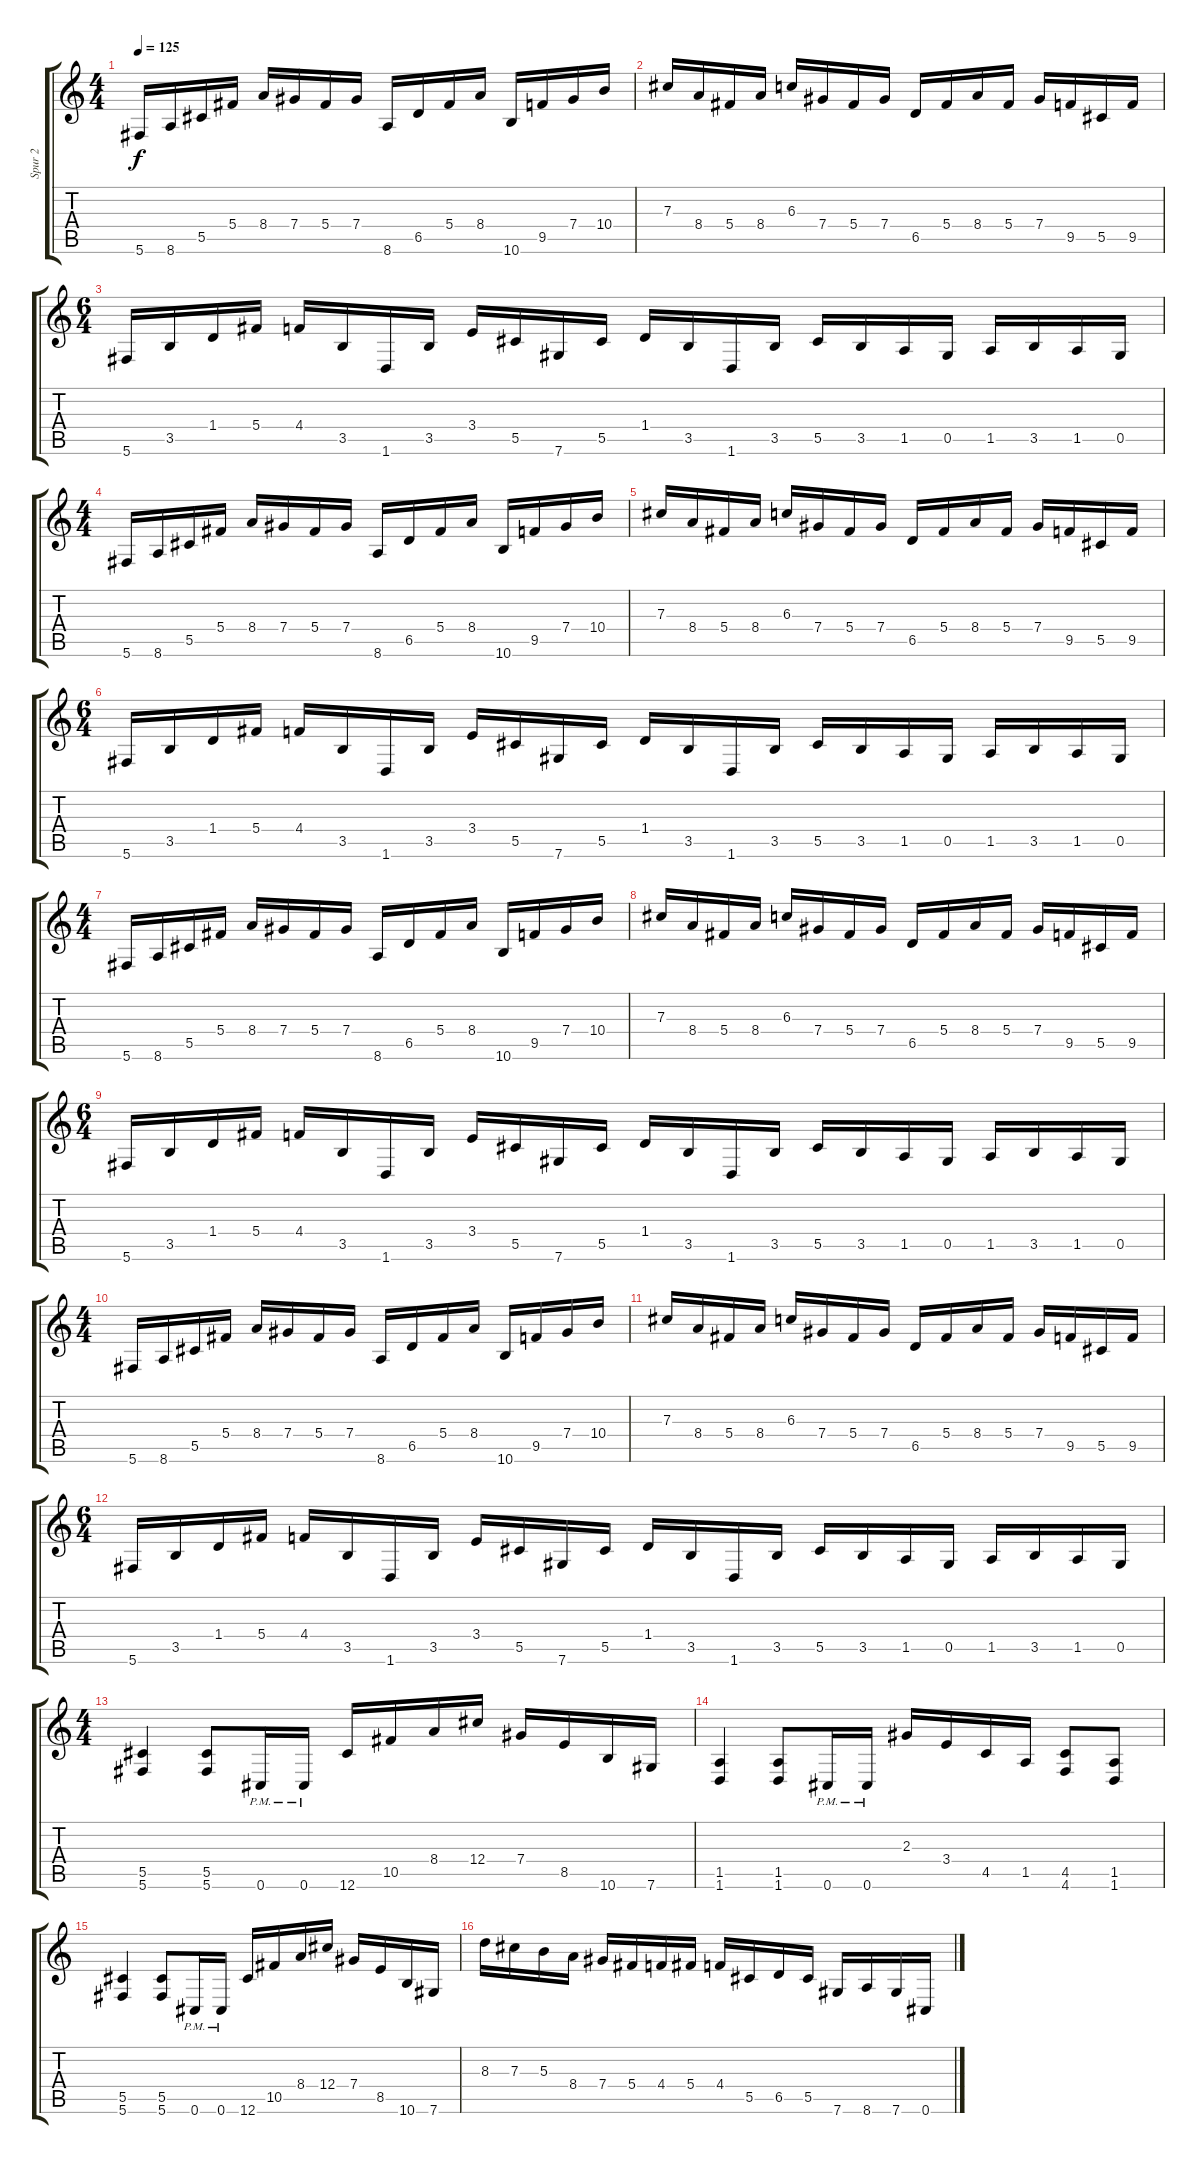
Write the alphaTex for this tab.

\track ("Spur 2" "Spur 2") {instrument distortionguitar}
\staff {score tabs}
\tuning (Eb4 Bb3 Gb3 Db3 Ab2 Db2) {hide}
\ts (4 4)
\tempo 125
\clef g2
\ks c
5.6.16{dy f} 8.6.16 5.5.16 5.4.16 8.4.16 7.4.16 5.4.16 7.4.16 8.6.16 6.5.16 5.4.16 8.4.16 10.6.16 9.5.16 7.4.16 10.4.16 |
7.3.16 8.4.16 5.4.16 8.4.16 6.3.16 7.4.16 5.4.16 7.4.16 6.5.16 5.4.16 8.4.16 5.4.16 7.4.16 9.5.16 5.5.16 9.5.16 |
\ts (6 4)
5.6.16 3.5.16 1.4.16 5.4.16 4.4.16 3.5.16 1.6.16 3.5.16 3.4.16 5.5.16 7.6.16 5.5.16 1.4.16 3.5.16 1.6.16 3.5.16 5.5.16 3.5.16 1.5.16 0.5.16 1.5.16 3.5.16 1.5.16 0.5.16 |
\ts (4 4)
5.6.16 8.6.16 5.5.16 5.4.16 8.4.16 7.4.16 5.4.16 7.4.16 8.6.16 6.5.16 5.4.16 8.4.16 10.6.16 9.5.16 7.4.16 10.4.16 |
7.3.16 8.4.16 5.4.16 8.4.16 6.3.16 7.4.16 5.4.16 7.4.16 6.5.16 5.4.16 8.4.16 5.4.16 7.4.16 9.5.16 5.5.16 9.5.16 |
\ts (6 4)
5.6.16 3.5.16 1.4.16 5.4.16 4.4.16 3.5.16 1.6.16 3.5.16 3.4.16 5.5.16 7.6.16 5.5.16 1.4.16 3.5.16 1.6.16 3.5.16 5.5.16 3.5.16 1.5.16 0.5.16 1.5.16 3.5.16 1.5.16 0.5.16 |
\ts (4 4)
5.6.16 8.6.16 5.5.16 5.4.16 8.4.16 7.4.16 5.4.16 7.4.16 8.6.16 6.5.16 5.4.16 8.4.16 10.6.16 9.5.16 7.4.16 10.4.16 |
7.3.16 8.4.16 5.4.16 8.4.16 6.3.16 7.4.16 5.4.16 7.4.16 6.5.16 5.4.16 8.4.16 5.4.16 7.4.16 9.5.16 5.5.16 9.5.16 |
\ts (6 4)
5.6.16 3.5.16 1.4.16 5.4.16 4.4.16 3.5.16 1.6.16 3.5.16 3.4.16 5.5.16 7.6.16 5.5.16 1.4.16 3.5.16 1.6.16 3.5.16 5.5.16 3.5.16 1.5.16 0.5.16 1.5.16 3.5.16 1.5.16 0.5.16 |
\ts (4 4)
5.6.16 8.6.16 5.5.16 5.4.16 8.4.16 7.4.16 5.4.16 7.4.16 8.6.16 6.5.16 5.4.16 8.4.16 10.6.16 9.5.16 7.4.16 10.4.16 |
7.3.16 8.4.16 5.4.16 8.4.16 6.3.16 7.4.16 5.4.16 7.4.16 6.5.16 5.4.16 8.4.16 5.4.16 7.4.16 9.5.16 5.5.16 9.5.16 |
\ts (6 4)
5.6.16 3.5.16 1.4.16 5.4.16 4.4.16 3.5.16 1.6.16 3.5.16 3.4.16 5.5.16 7.6.16 5.5.16 1.4.16 3.5.16 1.6.16 3.5.16 5.5.16 3.5.16 1.5.16 0.5.16 1.5.16 3.5.16 1.5.16 0.5.16 |
\ts (4 4)
(5.5 5.6).4 (5.5 5.6).8 0.6{pm}.16 0.6{pm}.16 12.6.16 10.5.16 8.4.16 12.4.16 7.4.16 8.5.16 10.6.16 7.6.16 |
(1.5 1.6).4 (1.5 1.6).8 0.6{pm}.16 0.6{pm}.16 2.3.16 3.4.16 4.5.16 1.5.16 (4.5 4.6).8 (1.5 1.6).8 |
(5.5 5.6).4 (5.5 5.6).8 0.6{pm}.16 0.6{pm}.16 12.6.16 10.5.16 8.4.16 12.4.16 7.4.16 8.5.16 10.6.16 7.6.16 |
8.3.16 7.3.16 5.3.16 8.4.16 7.4.16 5.4.16 4.4.16 5.4.16 4.4.16 5.5.16 6.5.16 5.5.16 7.6.16 8.6.16 7.6.16 0.6.16
